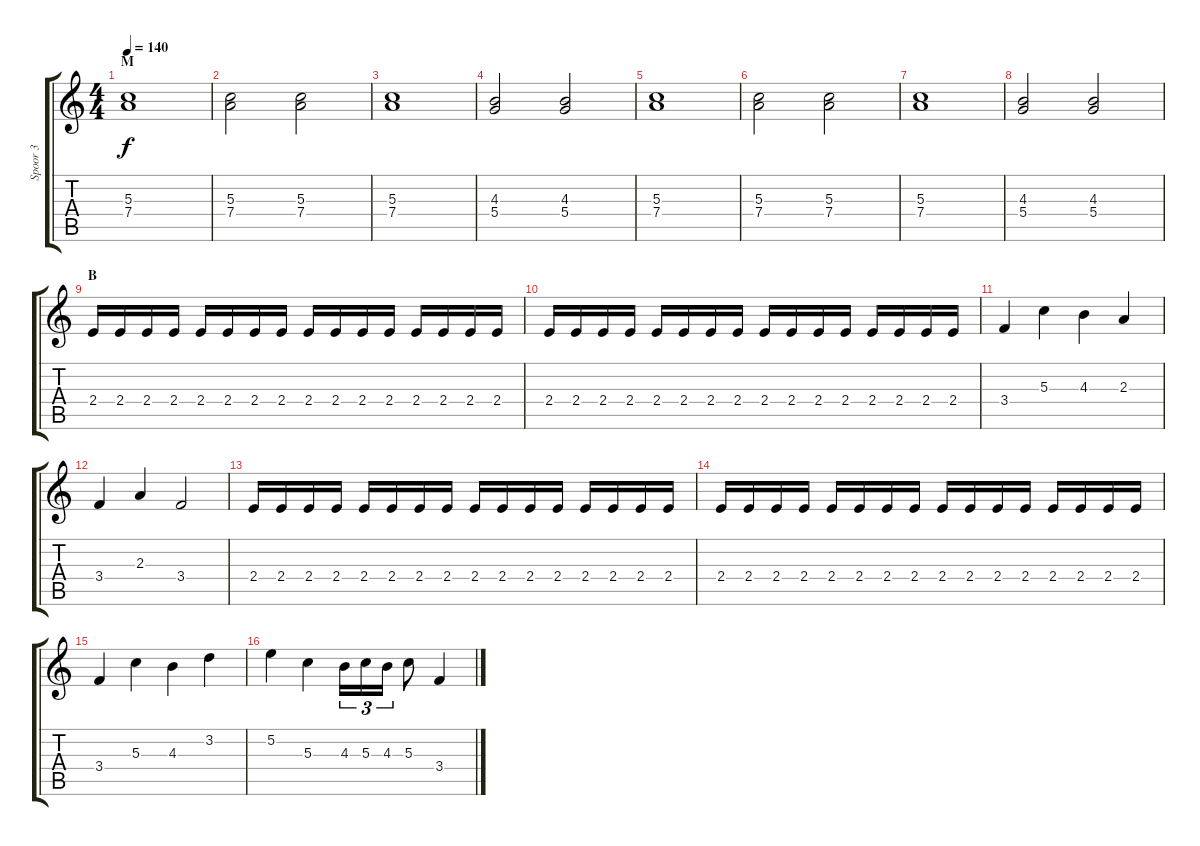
\track ("Spoor 3" "Spoor 3") {instrument electricguitarclean}
\staff {score tabs}
\tuning (E4 B3 G3 D3 A2 E2) {hide}
\ts (4 4)
\section ("" "M")
\tempo 140
\clef g2
\ks c
(5.3 7.4).1{dy f} |
(5.3 7.4).2 (5.3 7.4).2 |
(5.3 7.4).1 |
(4.3 5.4).2 (4.3 5.4).2 |
(5.3 7.4).1 |
(5.3 7.4).2 (5.3 7.4).2 |
(5.3 7.4).1 |
(4.3 5.4).2 (4.3 5.4).2 |
\section ("" "B")
2.4.16 2.4.16 2.4.16 2.4.16 2.4.16 2.4.16 2.4.16 2.4.16 2.4.16 2.4.16 2.4.16 2.4.16 2.4.16 2.4.16 2.4.16 2.4.16 |
2.4.16 2.4.16 2.4.16 2.4.16 2.4.16 2.4.16 2.4.16 2.4.16 2.4.16 2.4.16 2.4.16 2.4.16 2.4.16 2.4.16 2.4.16 2.4.16 |
3.4.4 5.3.4 4.3.4 2.3.4 |
3.4.4 2.3.4 3.4.2 |
2.4.16 2.4.16 2.4.16 2.4.16 2.4.16 2.4.16 2.4.16 2.4.16 2.4.16 2.4.16 2.4.16 2.4.16 2.4.16 2.4.16 2.4.16 2.4.16 |
2.4.16 2.4.16 2.4.16 2.4.16 2.4.16 2.4.16 2.4.16 2.4.16 2.4.16 2.4.16 2.4.16 2.4.16 2.4.16 2.4.16 2.4.16 2.4.16 |
3.4.4 5.3.4 4.3.4 3.2.4 |
5.2.4 5.3.4 4.3.16{tu (3 2)} 5.3.16{tu (3 2)} 4.3.16{tu (3 2)} 5.3.8 3.4.4
